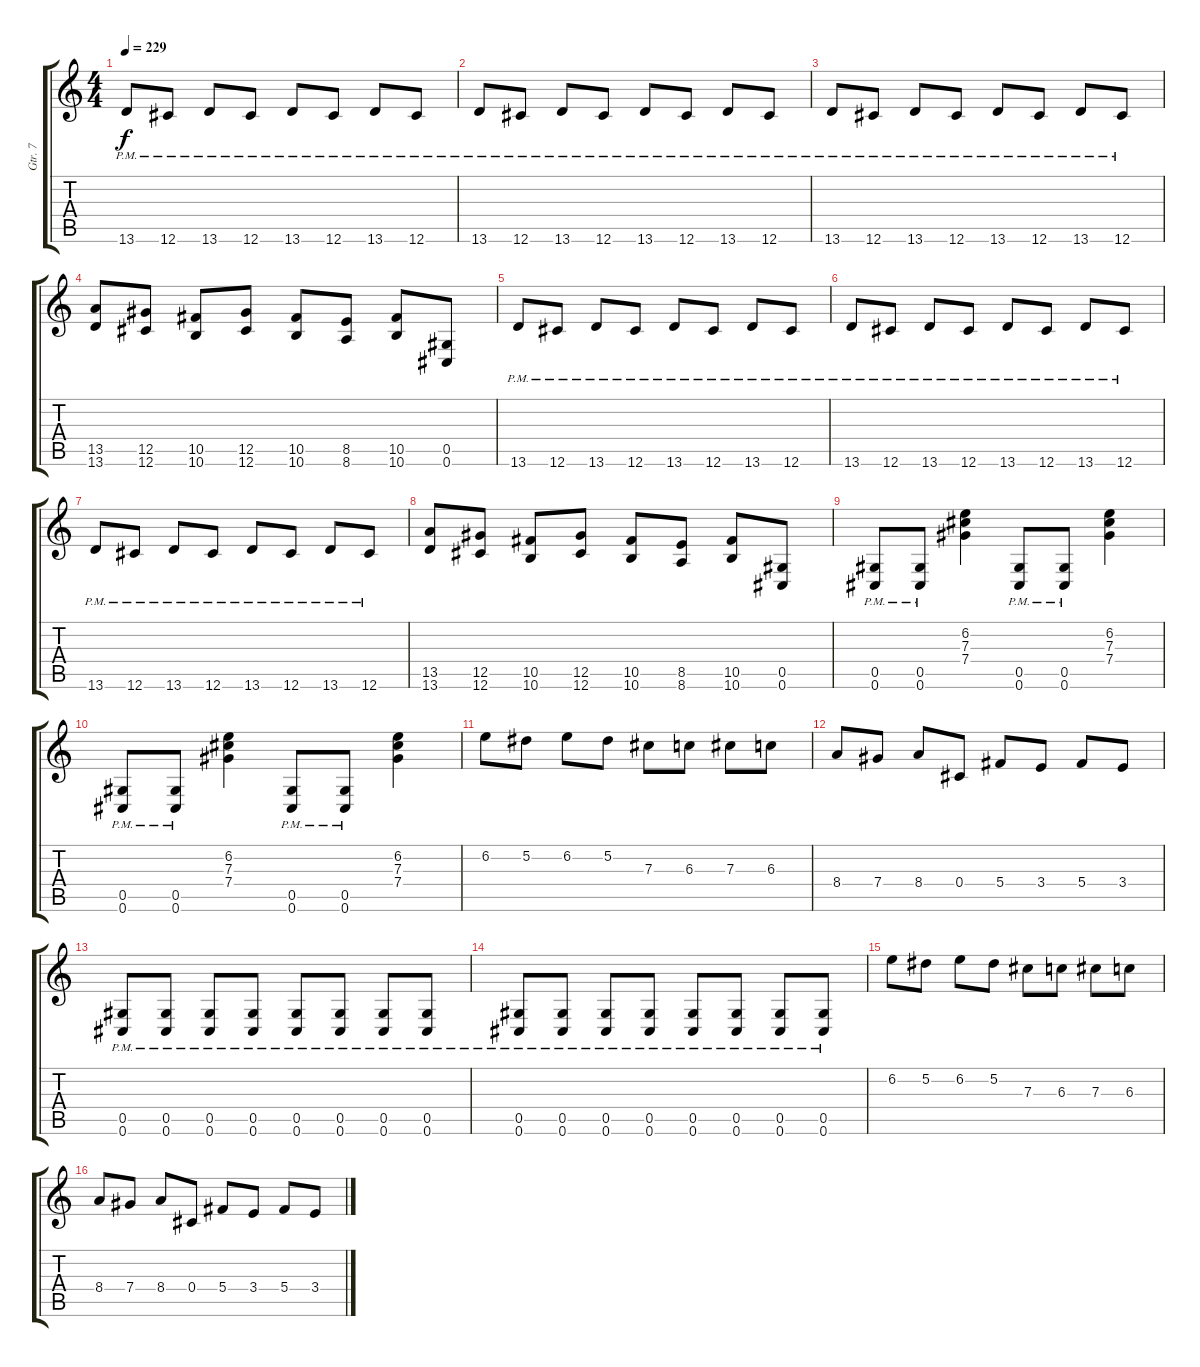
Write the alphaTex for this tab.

\track ("Gtr. 7" "Gtr. 7") {instrument electricguitarclean}
\staff {score tabs}
\tuning (Eb4 Bb3 Gb3 Db3 Ab2 Db2) {hide}
\ts (4 4)
\tempo 229
\clef g2
\ks c
13.6{pm}.8{dy f} 12.6{pm}.8 13.6{pm}.8 12.6{pm}.8 13.6{pm}.8 12.6{pm}.8 13.6{pm}.8 12.6{pm}.8 |
13.6{pm}.8 12.6{pm}.8 13.6{pm}.8 12.6{pm}.8 13.6{pm}.8 12.6{pm}.8 13.6{pm}.8 12.6{pm}.8 |
13.6{pm}.8 12.6{pm}.8 13.6{pm}.8 12.6{pm}.8 13.6{pm}.8 12.6{pm}.8 13.6{pm}.8 12.6{pm}.8 |
(13.5 13.6).8 (12.5 12.6).8 (10.5 10.6).8 (12.5 12.6).8 (10.5 10.6).8 (8.5 8.6).8 (10.5 10.6).8 (0.5 0.6).8 |
13.6{pm}.8 12.6{pm}.8 13.6{pm}.8 12.6{pm}.8 13.6{pm}.8 12.6{pm}.8 13.6{pm}.8 12.6{pm}.8 |
13.6{pm}.8 12.6{pm}.8 13.6{pm}.8 12.6{pm}.8 13.6{pm}.8 12.6{pm}.8 13.6{pm}.8 12.6{pm}.8 |
13.6{pm}.8 12.6{pm}.8 13.6{pm}.8 12.6{pm}.8 13.6{pm}.8 12.6{pm}.8 13.6{pm}.8 12.6{pm}.8 |
(13.5 13.6).8 (12.5 12.6).8 (10.5 10.6).8 (12.5 12.6).8 (10.5 10.6).8 (8.5 8.6).8 (10.5 10.6).8 (0.5 0.6).8 |
(0.5{pm} 0.6{pm}).8 (0.5{pm} 0.6{pm}).8 (6.2 7.3 7.4).4 (0.5{pm} 0.6{pm}).8 (0.5{pm} 0.6{pm}).8 (6.2 7.3 7.4).4 |
(0.5{pm} 0.6{pm}).8 (0.5{pm} 0.6{pm}).8 (6.2 7.3 7.4).4 (0.5{pm} 0.6{pm}).8 (0.5{pm} 0.6{pm}).8 (6.2 7.3 7.4).4 |
6.2.8 5.2.8 6.2.8 5.2.8 7.3.8 6.3.8 7.3.8 6.3.8 |
8.4.8 7.4.8 8.4.8 0.4.8 5.4.8 3.4.8 5.4.8 3.4.8 |
(0.5{pm} 0.6{pm}).8 (0.5{pm} 0.6{pm}).8 (0.5{pm} 0.6{pm}).8 (0.5{pm} 0.6{pm}).8 (0.5{pm} 0.6{pm}).8 (0.5{pm} 0.6{pm}).8 (0.5{pm} 0.6{pm}).8 (0.5{pm} 0.6{pm}).8 |
(0.5{pm} 0.6{pm}).8 (0.5{pm} 0.6{pm}).8 (0.5{pm} 0.6{pm}).8 (0.5{pm} 0.6{pm}).8 (0.5{pm} 0.6{pm}).8 (0.5{pm} 0.6{pm}).8 (0.5{pm} 0.6{pm}).8 (0.5{pm} 0.6{pm}).8 |
6.2.8 5.2.8 6.2.8 5.2.8 7.3.8 6.3.8 7.3.8 6.3.8 |
8.4.8 7.4.8 8.4.8 0.4.8 5.4.8 3.4.8 5.4.8 3.4.8
